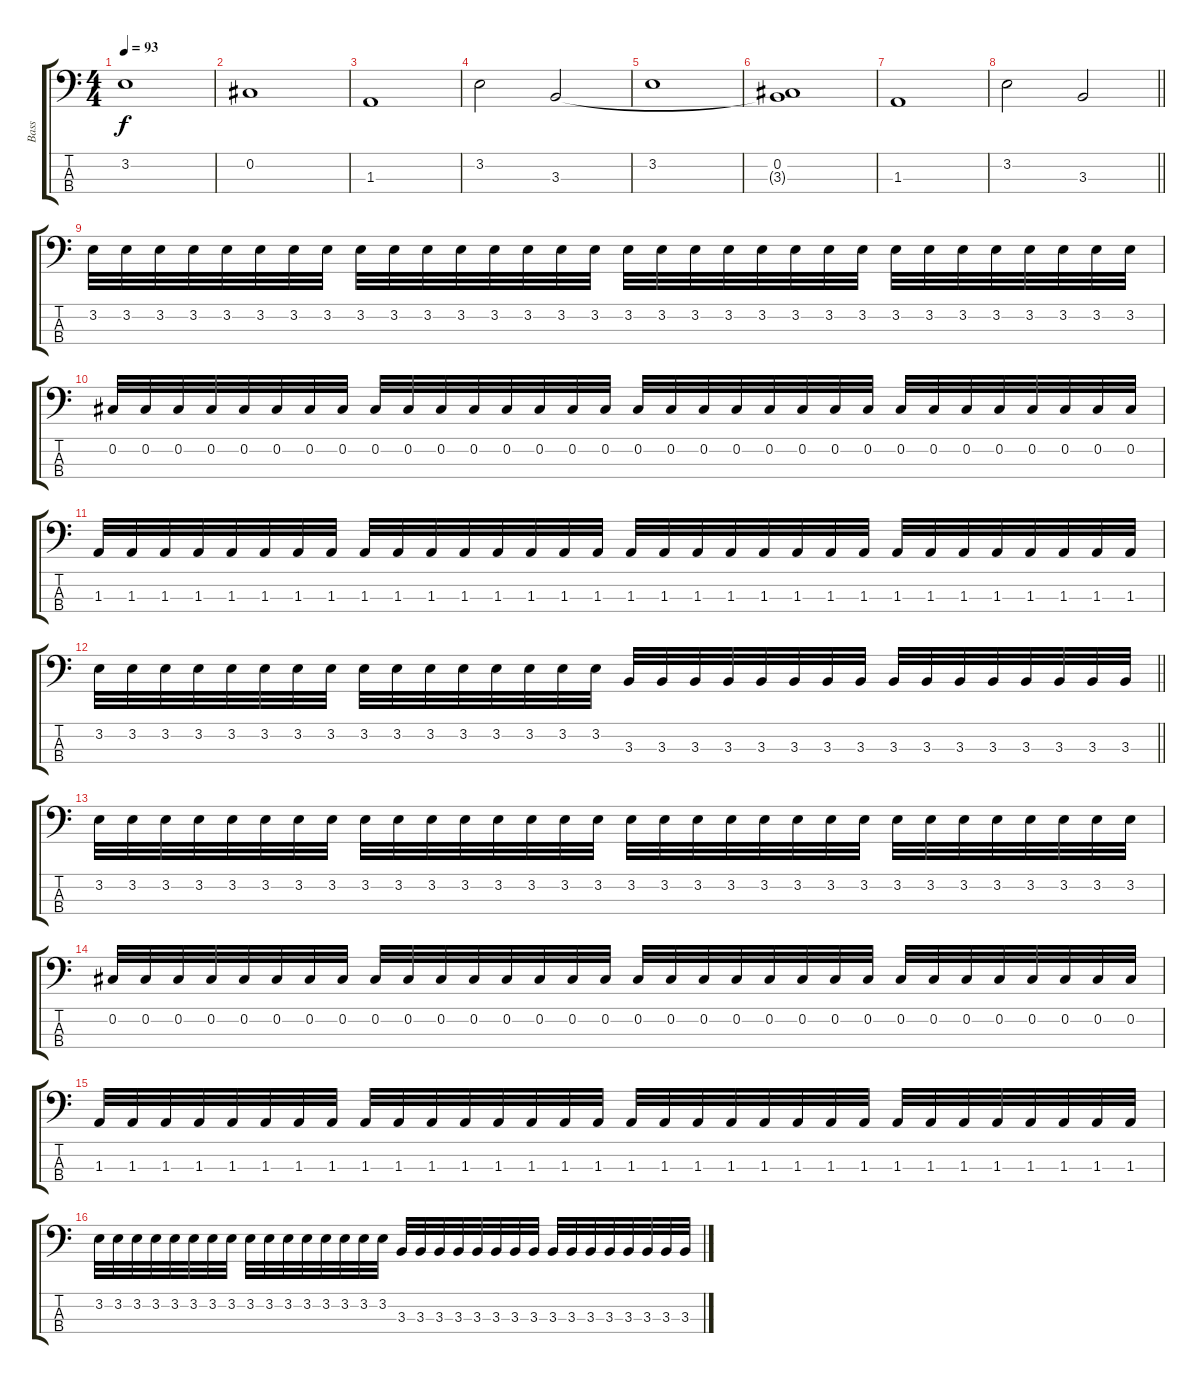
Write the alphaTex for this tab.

\track ("Bass" "Bass") {instrument electricbasspick}
\staff {score tabs}
\tuning (Gb2 Db2 Ab1 Eb1) {hide}
\ts (4 4)
\tempo 93
\clef f4
\ks c
3.2.1{dy f instrument electricbasspick} |
0.2.1 |
1.3.1 |
3.2.2 3.3.2 |
3.2.1 |
(0.2 3.3{t}).1 |
1.3.1 |
\barLineRight lightlight
3.2.2 3.3.2 |
3.2.32 3.2.32 3.2.32 3.2.32 3.2.32 3.2.32 3.2.32 3.2.32 3.2.32 3.2.32 3.2.32 3.2.32 3.2.32 3.2.32 3.2.32 3.2.32 3.2.32 3.2.32 3.2.32 3.2.32 3.2.32 3.2.32 3.2.32 3.2.32 3.2.32 3.2.32 3.2.32 3.2.32 3.2.32 3.2.32 3.2.32 3.2.32 |
0.2.32 0.2.32 0.2.32 0.2.32 0.2.32 0.2.32 0.2.32 0.2.32 0.2.32 0.2.32 0.2.32 0.2.32 0.2.32 0.2.32 0.2.32 0.2.32 0.2.32 0.2.32 0.2.32 0.2.32 0.2.32 0.2.32 0.2.32 0.2.32 0.2.32 0.2.32 0.2.32 0.2.32 0.2.32 0.2.32 0.2.32 0.2.32 |
1.3.32 1.3.32 1.3.32 1.3.32 1.3.32 1.3.32 1.3.32 1.3.32 1.3.32 1.3.32 1.3.32 1.3.32 1.3.32 1.3.32 1.3.32 1.3.32 1.3.32 1.3.32 1.3.32 1.3.32 1.3.32 1.3.32 1.3.32 1.3.32 1.3.32 1.3.32 1.3.32 1.3.32 1.3.32 1.3.32 1.3.32 1.3.32 |
\barLineRight lightlight
3.2.32 3.2.32 3.2.32 3.2.32 3.2.32 3.2.32 3.2.32 3.2.32 3.2.32 3.2.32 3.2.32 3.2.32 3.2.32 3.2.32 3.2.32 3.2.32 3.3.32 3.3.32 3.3.32 3.3.32 3.3.32 3.3.32 3.3.32 3.3.32 3.3.32 3.3.32 3.3.32 3.3.32 3.3.32 3.3.32 3.3.32 3.3.32 |
3.2.32 3.2.32 3.2.32 3.2.32 3.2.32 3.2.32 3.2.32 3.2.32 3.2.32 3.2.32 3.2.32 3.2.32 3.2.32 3.2.32 3.2.32 3.2.32 3.2.32 3.2.32 3.2.32 3.2.32 3.2.32 3.2.32 3.2.32 3.2.32 3.2.32 3.2.32 3.2.32 3.2.32 3.2.32 3.2.32 3.2.32 3.2.32 |
0.2.32 0.2.32 0.2.32 0.2.32 0.2.32 0.2.32 0.2.32 0.2.32 0.2.32 0.2.32 0.2.32 0.2.32 0.2.32 0.2.32 0.2.32 0.2.32 0.2.32 0.2.32 0.2.32 0.2.32 0.2.32 0.2.32 0.2.32 0.2.32 0.2.32 0.2.32 0.2.32 0.2.32 0.2.32 0.2.32 0.2.32 0.2.32 |
1.3.32 1.3.32 1.3.32 1.3.32 1.3.32 1.3.32 1.3.32 1.3.32 1.3.32 1.3.32 1.3.32 1.3.32 1.3.32 1.3.32 1.3.32 1.3.32 1.3.32 1.3.32 1.3.32 1.3.32 1.3.32 1.3.32 1.3.32 1.3.32 1.3.32 1.3.32 1.3.32 1.3.32 1.3.32 1.3.32 1.3.32 1.3.32 |
3.2.32 3.2.32 3.2.32 3.2.32 3.2.32 3.2.32 3.2.32 3.2.32 3.2.32 3.2.32 3.2.32 3.2.32 3.2.32 3.2.32 3.2.32 3.2.32 3.3.32 3.3.32 3.3.32 3.3.32 3.3.32 3.3.32 3.3.32 3.3.32 3.3.32 3.3.32 3.3.32 3.3.32 3.3.32 3.3.32 3.3.32 3.3.32
